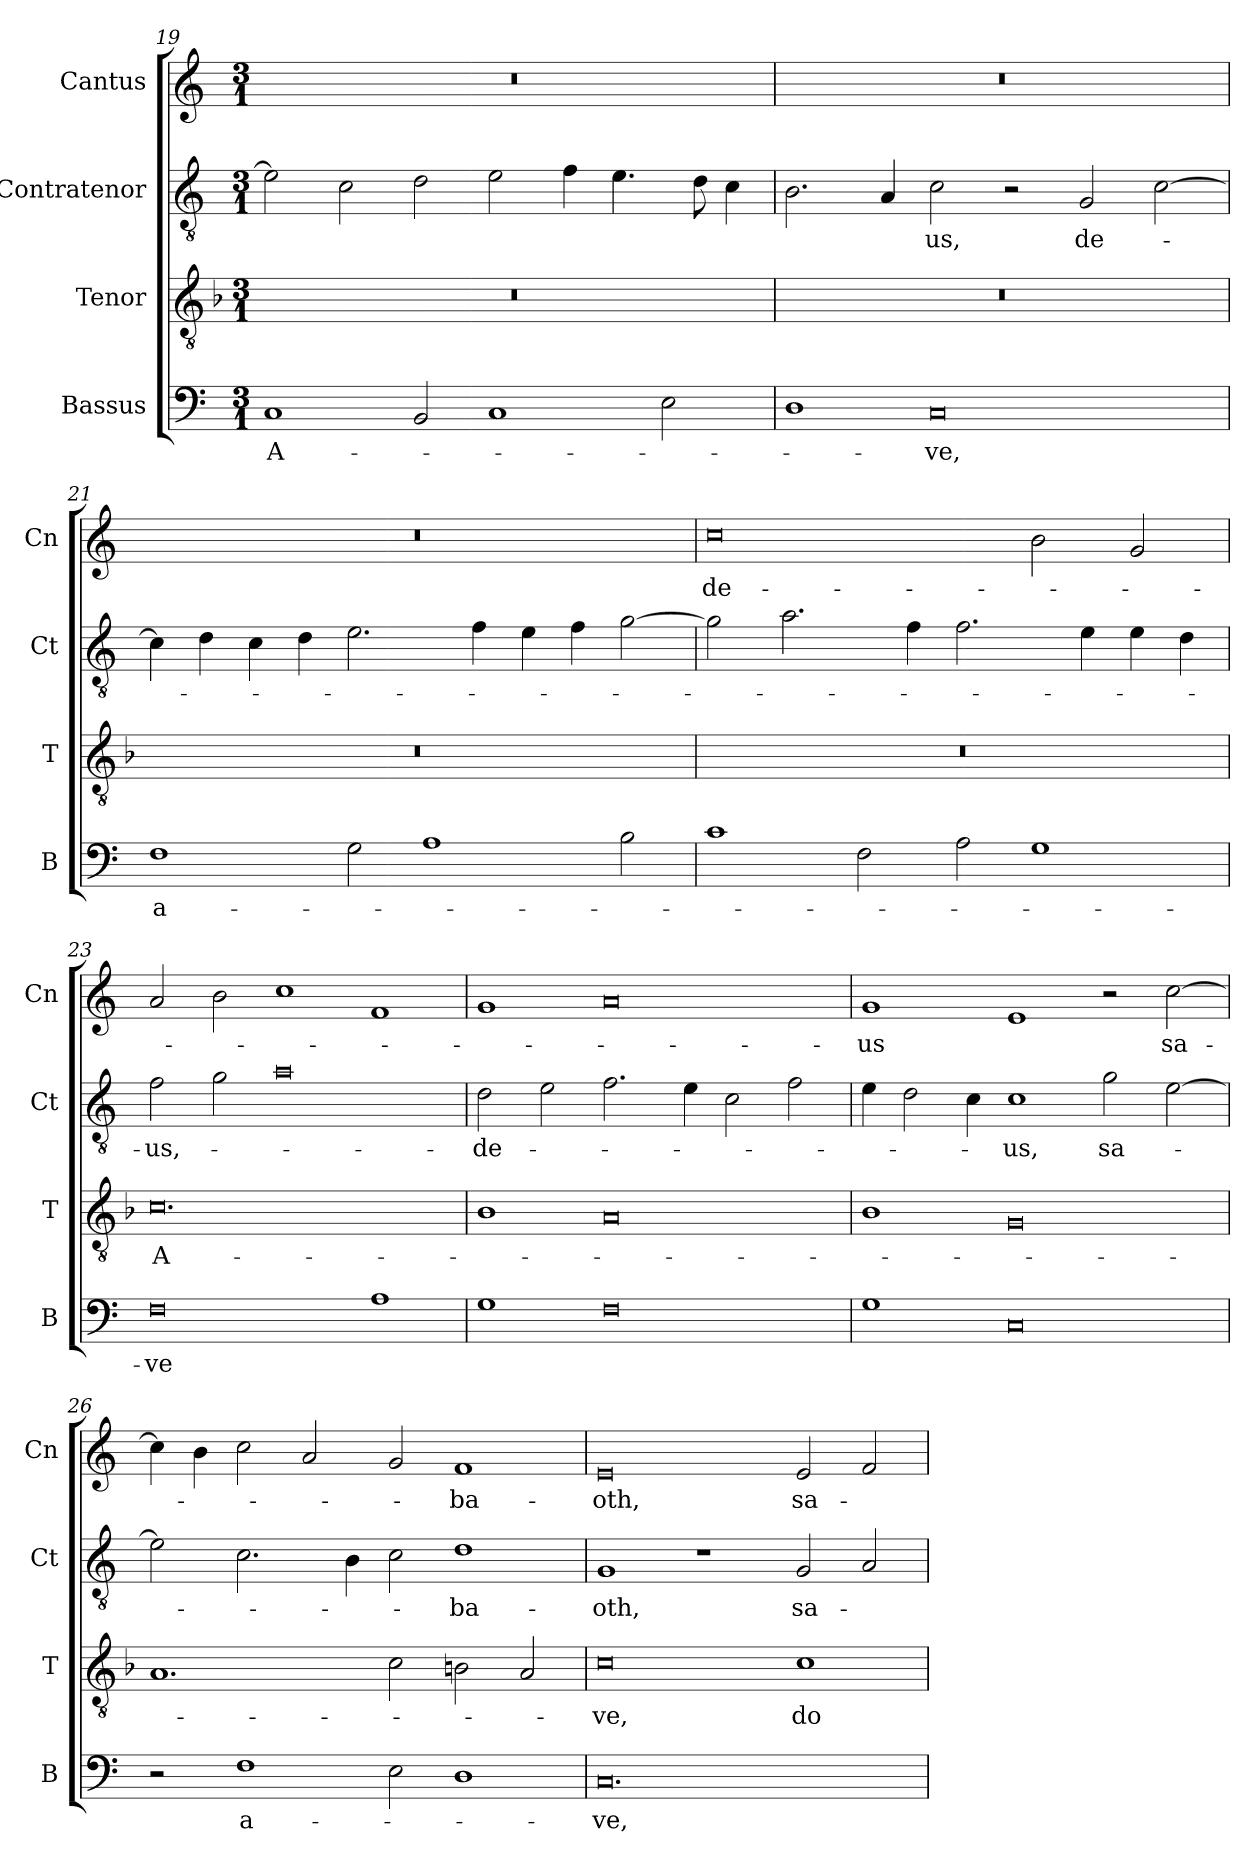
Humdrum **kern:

**kern	**text	**kern	**text	**kern	**text	**kern	**text
*part4	*part4	*part3	*part3	*part2	*part2	*part1	*part1
*staff4	*staff4	*staff3	*staff3	*staff2	*staff2	*staff1	*staff1
*I"Bassus	*	*I"Tenor	*	*I"Contratenor	*	*I"Cantus	*
*I'B	*	*I'T	*	*I'Ct	*	*I'Cn	*
*clefF4	*	*clefGv2	*	*clefGv2	*	*clefG2	*
*k[]	*	*k[b-]	*	*k[]	*	*k[]	*
*M3/1	*	*M3/1	*	*M3/1	*	*M3/1	*
=19	=19	=19	=19	=19	=19	=19	=19
1C	A-	0.r	.	2e\]	.	0.r	.
.	.	.	.	2c\	.	.	.
2BB/	.	.	.	2d\	.	.	.
1C	.	.	.	2e\	.	.	.
.	.	.	.	4f\	.	.	.
.	.	.	.	4.e\	.	.	.
2E\	.	.	.	.	.	.	.
.	.	.	.	8d\	.	.	.
.	.	.	.	4c\	.	.	.
=20	=20	=20	=20	=20	=20	=20	=20
1D	.	0.r	.	2.B\	.	0.r	.
.	.	.	.	4A/	.	.	.
0C	-ve,	.	.	2c\	-us,	.	.
.	.	.	.	2r	.	.	.
.	.	.	.	2G/	de-	.	.
.	.	.	.	[2c\	.	.	.
=21	=21	=21	=21	=21	=21	=21	=21
1F	a-	0.r	.	4c\]	.	0.r	.
.	.	.	.	4d\	.	.	.
.	.	.	.	4c\	.	.	.
.	.	.	.	4d\	.	.	.
2G\	.	.	.	2.e\	.	.	.
1A	.	.	.	.	.	.	.
.	.	.	.	4f\	.	.	.
.	.	.	.	4e\	.	.	.
.	.	.	.	4f\	.	.	.
2B\	.	.	.	[2g\	.	.	.
=22	=22	=22	=22	=22	=22	=22	=22
1c	.	0.r	.	2g\]	.	0cc	de-
.	.	.	.	2.a\	.	.	.
2F\	.	.	.	.	.	.	.
.	.	.	.	4f\	.	.	.
2A\	.	.	.	2.f\	.	.	.
1G	.	.	.	.	.	2b\	.
.	.	.	.	4e\	.	.	.
.	.	.	.	4e\	.	2g/	.
.	.	.	.	4d\	.	.	.
=23	=23	=23	=23	=23	=23	=23	=23
0F	-ve	0.c	A-	2f\	-us,-	2a/	.
.	.	.	.	2g\	.	2b\	.
.	.	.	.	0a	.	1cc	.
1A	.	.	.	.	.	1f	.
=24	=24	=24	=24	=24	=24	=24	=24
1G	.	1B-	.	2d\	-de-	1g	.
.	.	.	.	2e\	.	.	.
0F	.	0A	.	2.f\	.	0a	.
.	.	.	.	4e\	.	.	.
.	.	.	.	2c\	.	.	.
.	.	.	.	2f\	.	.	.
=25	=25	=25	=25	=25	=25	=25	=25
1G	.	1B-	.	4e\	.	1g	-us
.	.	.	.	2d\	.	.	.
.	.	.	.	4c\	.	.	.
0C	.	0G	.	1c	-us,	1e	.
.	.	.	.	2g\	sa-	2r	.
.	.	.	.	[2e\	.	[2cc\	sa-
=26	=26	=26	=26	=26	=26	=26	=26
2r	.	1.A	.	2e\]	.	4cc\]	.
.	.	.	.	.	.	4b\	.
1F	a-	.	.	2.c\	.	2cc\	.
.	.	.	.	.	.	2a/	.
.	.	.	.	4B\	.	.	.
2E\	.	2c\	.	2c\	.	2g/	.
1D	.	2Bn\	.	1d	-ba-	1f	-ba-
.	.	2A/	.	.	.	.	.
=27	=27	=27	=27	=27	=27	=27	=27
0.C	-ve,	0c	-ve,	1G	-oth,	0e	-oth,
.	.	.	.	1r	.	.	.
.	.	1c	do-	2G/	sa-	2e/	sa-
.	.	.	.	2A/	.	2f/	.
=	=	=	=	=	=	=	=
*-	*-	*-	*-	*-	*-	*-	*-
